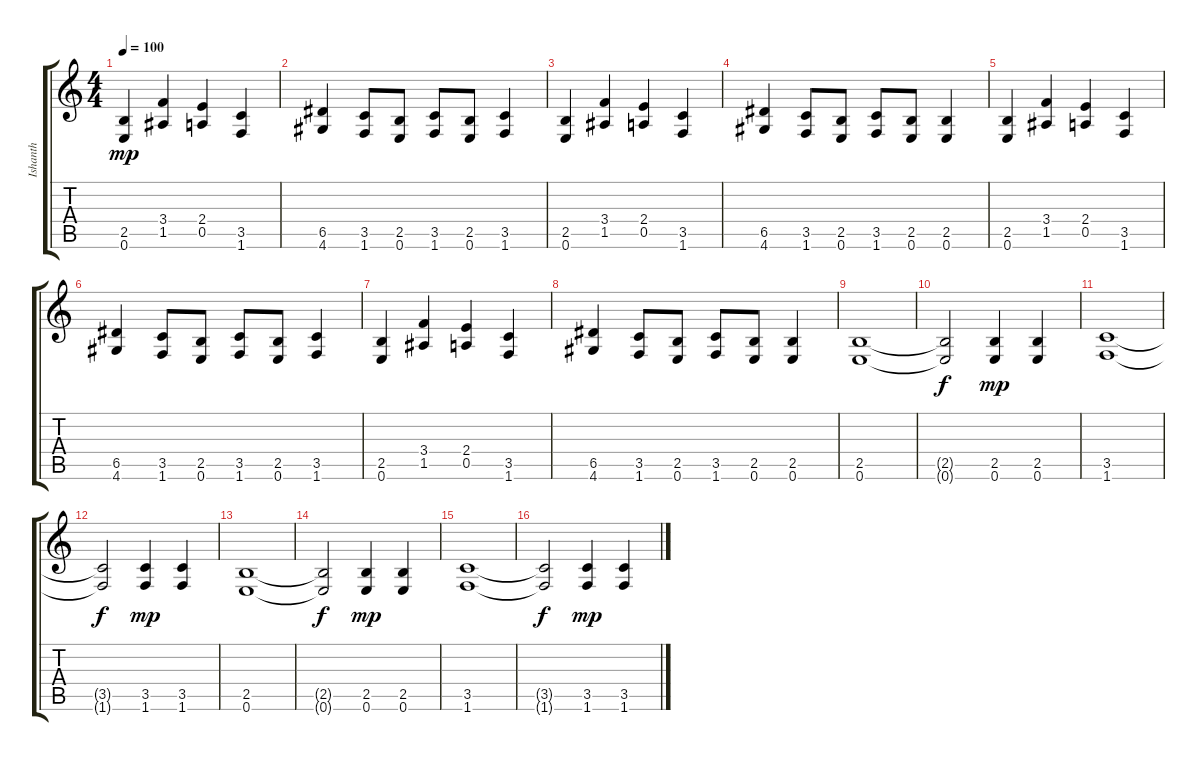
\track ("Ishanth" "Ishanth") {instrument distortionguitar}
\staff {score tabs}
\tuning (E4 B3 G3 D3 A2 E2) {hide}
\ts (4 4)
\tempo 100
\clef g2
\ks c
(2.5 0.6).4{dy mp} (3.4 1.5).4 (2.4 0.5).4 (3.5 1.6).4 |
(6.5 4.6).4 (3.5 1.6).8 (2.5 0.6).8 (3.5 1.6).8 (2.5 0.6).8 (3.5 1.6).4 |
(2.5 0.6).4 (3.4 1.5).4 (2.4 0.5).4 (3.5 1.6).4 |
(6.5 4.6).4 (3.5 1.6).8 (2.5 0.6).8 (3.5 1.6).8 (2.5 0.6).8 (2.5 0.6).4 |
(2.5 0.6).4 (3.4 1.5).4 (2.4 0.5).4 (3.5 1.6).4 |
(6.5 4.6).4 (3.5 1.6).8 (2.5 0.6).8 (3.5 1.6).8 (2.5 0.6).8 (3.5 1.6).4 |
(2.5 0.6).4 (3.4 1.5).4 (2.4 0.5).4 (3.5 1.6).4 |
(6.5 4.6).4 (3.5 1.6).8 (2.5 0.6).8 (3.5 1.6).8 (2.5 0.6).8 (2.5 0.6).4 |
(2.5 0.6).1 |
(2.5{t} 0.6{t}).2{dy f} (2.5 0.6).4{dy mp} (2.5 0.6).4 |
(3.5 1.6).1 |
(3.5{t} 1.6{t}).2{dy f} (3.5 1.6).4{dy mp} (3.5 1.6).4 |
(2.5 0.6).1 |
(2.5{t} 0.6{t}).2{dy f} (2.5 0.6).4{dy mp} (2.5 0.6).4 |
(3.5 1.6).1 |
(3.5{t} 1.6{t}).2{dy f} (3.5 1.6).4{dy mp} (3.5 1.6).4
